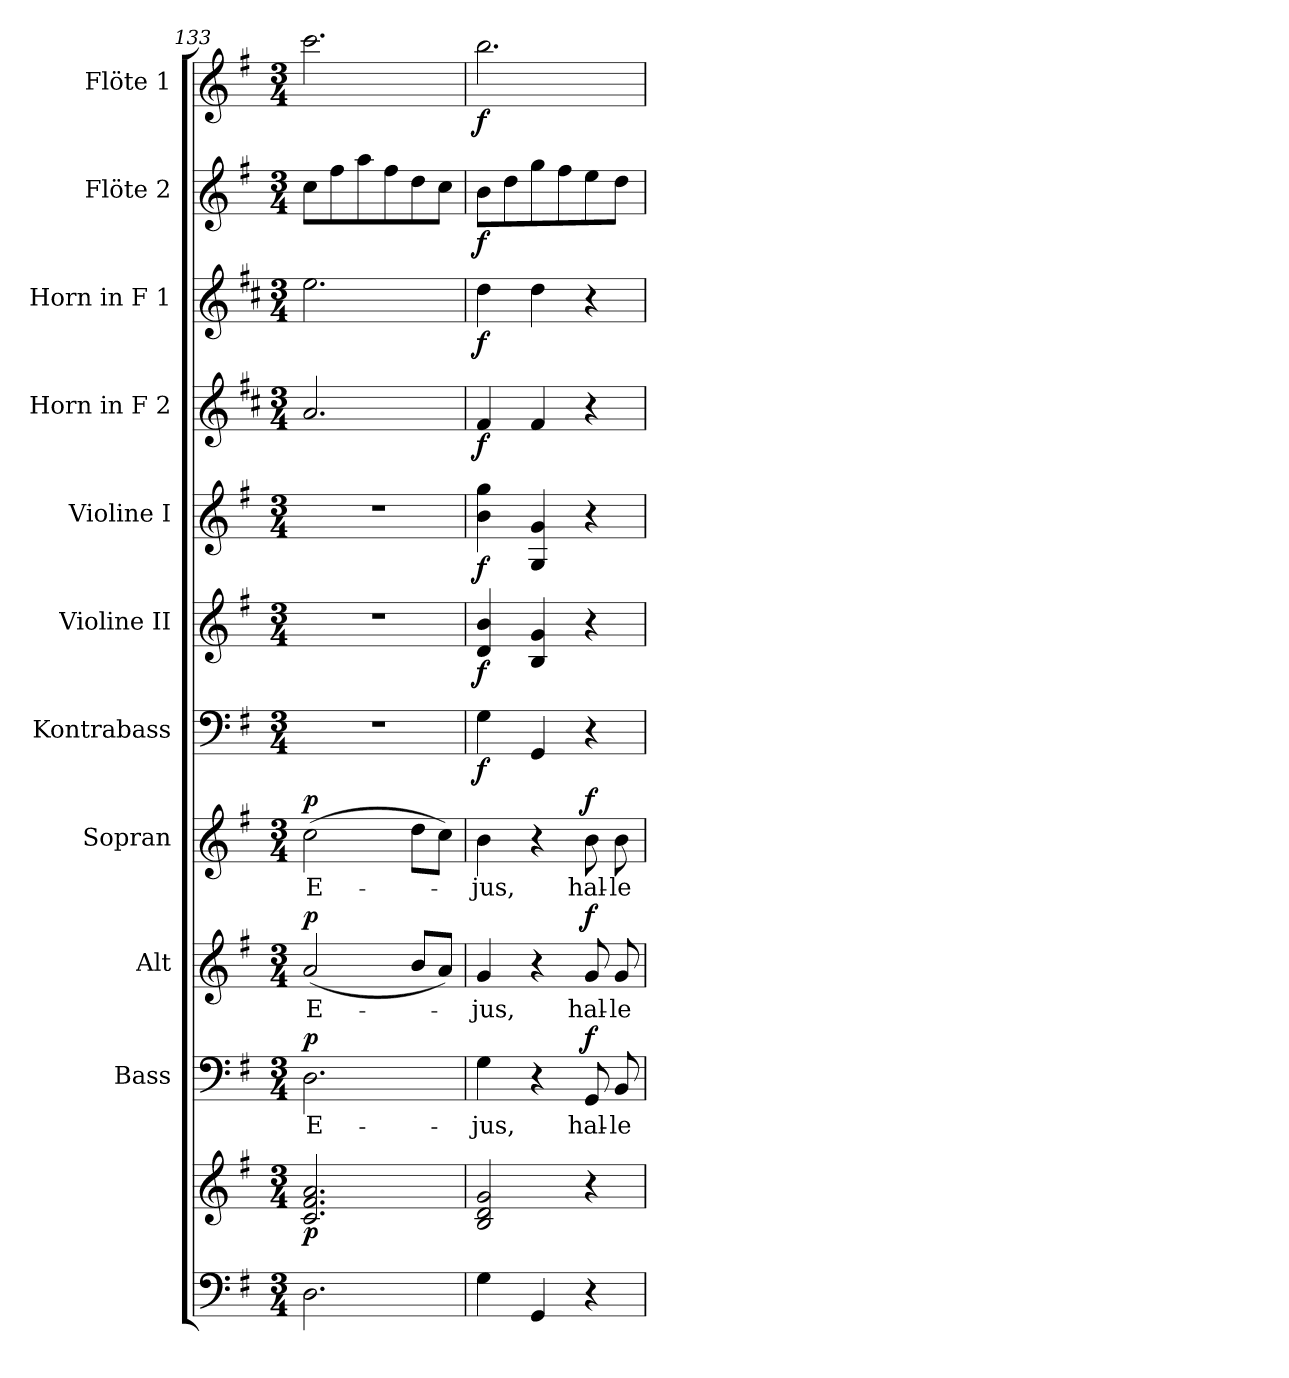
**kern	**kern	**dynam	**kern	**text	**dynam	**kern	**text	**dynam	**kern	**text	**dynam	**kern	**dynam	**kern	**dynam	**kern	**dynam	**kern	**dynam	**kern	**dynam	**kern	**dynam	**kern	**dynam
*part11	*part11	*part11	*part10	*part10	*part10	*part9	*part9	*part9	*part8	*part8	*part8	*part7	*part7	*part6	*part6	*part5	*part5	*part4	*part4	*part3	*part3	*part2	*part2	*part1	*part1
*staff12	*staff11	*staff11/12	*staff10	*staff10	*staff10	*staff9	*staff9	*staff9	*staff8	*staff8	*staff8	*staff7	*staff7	*staff6	*staff6	*staff5	*staff5	*staff4	*staff4	*staff3	*staff3	*staff2	*staff2	*staff1	*staff1
*	*	*	*I"Bass	*	*	*I"Alt	*	*	*I"Sopran	*	*	*I"Kontrabass	*	*I"Violine II	*	*I"Violine I	*	*I"Horn in F 2	*	*I"Horn in F 1	*	*I"Flöte 2	*	*I"Flöte 1	*
*	*	*	*I'B.	*	*	*I'A.	*	*	*I'S.	*	*	*I'Kb.	*	*I'Vl. II	*	*I'Vl. I	*	*	*	*	*	*I'Fl. 2	*	*I'Fl. 1	*
*clefF4	*clefG2	*	*clefF4	*	*	*clefG2	*	*	*clefG2	*	*	*clefF4	*	*clefG2	*	*clefG2	*	*clefG2	*	*clefG2	*	*clefG2	*	*clefG2	*
*	*	*	*	*	*	*	*	*	*	*	*	*ITrd7c12	*	*	*	*	*	*ITrd4c7	*	*ITrd4c7	*	*	*	*	*
*k[f#]	*k[f#]	*	*k[f#]	*	*	*k[f#]	*	*	*k[f#]	*	*	*k[f#]	*	*k[f#]	*	*k[f#]	*	*k[f#]	*	*k[f#]	*	*k[f#]	*	*k[f#]	*
*G:	*G:	*	*G:	*	*	*G:	*	*	*G:	*	*	*G:	*	*G:	*	*G:	*	*G:	*	*G:	*	*G:	*	*G:	*
*M3/4	*M3/4	*	*M3/4	*	*	*M3/4	*	*	*M3/4	*	*	*M3/4	*	*M3/4	*	*M3/4	*	*M3/4	*	*M3/4	*	*M3/4	*	*M3/4	*
=133	=133	=133	=133	=133	=133	=133	=133	=133	=133	=133	=133	=133	=133	=133	=133	=133	=133	=133	=133	=133	=133	=133	=133	=133	=133
!	!	!LO:DY:b	!	!LO:LY:b	!LO:DY:a	!	!LO:LY:b	!LO:DY:a	!	!LO:LY:b	!LO:DY:a	!	!	!	!	!	!	!	!	!	!	!	!	!	!
2.D\	2.c/ 2.f#/ 2.a/	p	2.D\	E-	p	(<2a/	E-	p	(>2cc\	E-	p	2.r	.	2.r	.	2.r	.	2.d/	.	2.a\	.	8cc\L	.	2.ccc\	.
.	.	.	.	.	.	.	.	.	.	.	.	.	.	.	.	.	.	.	.	.	.	8ff#\	.	.	.
.	.	.	.	.	.	.	.	.	.	.	.	.	.	.	.	.	.	.	.	.	.	8aa\	.	.	.
.	.	.	.	.	.	.	.	.	.	.	.	.	.	.	.	.	.	.	.	.	.	8ff#\	.	.	.
.	.	.	.	.	.	8b/L	.	.	8dd\L	.	.	.	.	.	.	.	.	.	.	.	.	8dd\	.	.	.
.	.	.	.	.	.	8a/J)	.	.	8cc\J)	.	.	.	.	.	.	.	.	.	.	.	.	8cc\J	.	.	.
=134	=134	=134	=134	=134	=134	=134	=134	=134	=134	=134	=134	=134	=134	=134	=134	=134	=134	=134	=134	=134	=134	=134	=134	=134	=134
!	!	!	!	!LO:LY:b	!	!	!LO:LY:b	!	!	!LO:LY:b	!	!	!LO:DY:b	!	!LO:DY:b	!	!LO:DY:b	!	!LO:DY:b	!	!LO:DY:b	!	!LO:DY:b	!	!LO:DY:b
4G\	2B/ 2d/ 2g/	.	4G\	-jus,	.	4g/	-jus,	.	4b\	-jus,	.	4GG\	f	4d/ 4b/	f	4b\ 4gg\	f	4B/	f	4g\	f	8b\L	f	2.bb\	f
.	.	.	.	.	.	.	.	.	.	.	.	.	.	.	.	.	.	.	.	.	.	8dd\	.	.	.
4GG/	.	.	4r	.	.	4r	.	.	4r	.	.	4GGG/	.	4B/ 4g/	.	4G/ 4g/	.	4B/	.	4g\	.	8gg\	.	.	.
.	.	.	.	.	.	.	.	.	.	.	.	.	.	.	.	.	.	.	.	.	.	8ff#\	.	.	.
!	!	!	!	!LO:LY:b	!LO:DY:a	!	!LO:LY:b	!LO:DY:a	!	!LO:LY:b	!LO:DY:a	!	!	!	!	!	!	!	!	!	!	!	!	!	!
4r	4r	.	8GG/	hal-	f	8g/	hal-	f	8b\	hal-	f	4r	.	4r	.	4r	.	4r	.	4r	.	8ee\	.	.	.
!	!	!	!	!LO:LY:b	!	!	!LO:LY:b	!	!	!LO:LY:b	!	!	!	!	!	!	!	!	!	!	!	!	!	!	!
.	.	.	8BB/	-le-	.	8g/	-le-	.	8b\	-le-	.	.	.	.	.	.	.	.	.	.	.	8dd\J	.	.	.
=	=	=	=	=	=	=	=	=	=	=	=	=	=	=	=	=	=	=	=	=	=	=	=	=	=
*-	*-	*-	*-	*-	*-	*-	*-	*-	*-	*-	*-	*-	*-	*-	*-	*-	*-	*-	*-	*-	*-	*-	*-	*-	*-
